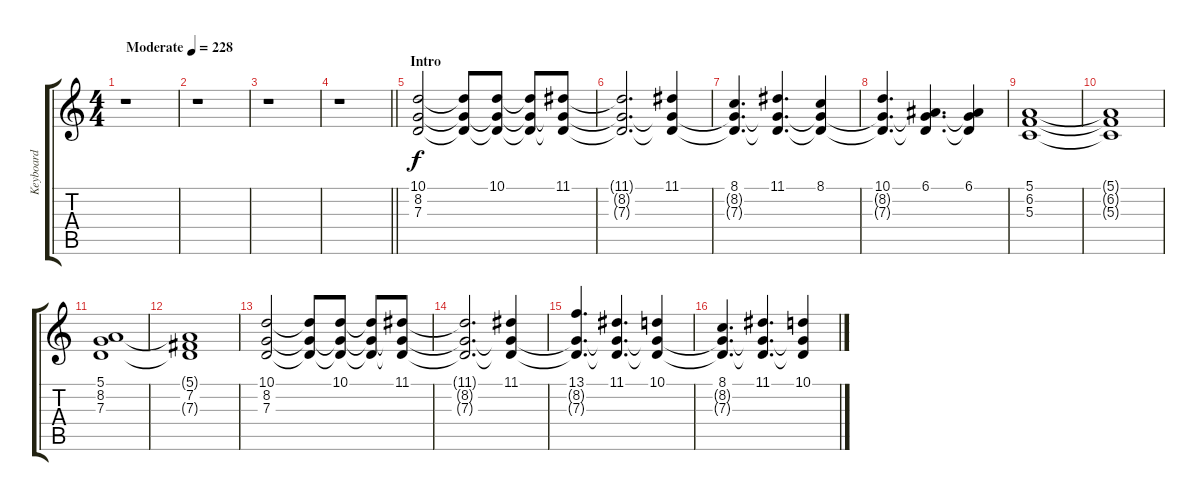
\track ("Keyboard" "Keyboard") {instrument stringensemble1}
\staff {score tabs}
\tuning (E4 B3 G3 D3 A2 E2) {hide}
\ts (4 4)
\tempo (228 "Moderate")
\clef g2
\ks c
r.1{dy f instrument stringensemble1} |
r.1 |
r.1 |
\barLineRight lightlight
r.1 |
\section ("" "Intro")
(10.1 8.2 7.3).2 (10.1{t} 8.2{t} 7.3{t}).8 (10.1 8.2{t} 7.3{t}).8 (10.1{t} 8.2{t} 7.3{t}).8 (11.1 8.2{t} 7.3{t}).8 |
(11.1{t} 8.2{t} 7.3{t}).2{d} (11.1 8.2{t} 7.3{t}).4 |
(8.1 8.2{t} 7.3{t}).4{d} (11.1 8.2{t} 7.3{t}).4{d} (8.1 8.2{t} 7.3{t}).4 |
(10.1 8.2{t} 7.3{t}).4{d} (6.1 8.2{t} 7.3{t}).4{d} (6.1 8.2{t} 7.3{t}).4 |
(5.1 6.2 5.3).1 |
(5.1{t} 6.2{t} 5.3{t}).1 |
(5.1 8.2 7.3).1 |
(5.1{t} 7.2 7.3{t}).1 |
(10.1 8.2 7.3).2 (10.1{t} 8.2{t} 7.3{t}).8 (10.1 8.2{t} 7.3{t}).8 (10.1{t} 8.2{t} 7.3{t}).8 (11.1 8.2{t} 7.3{t}).8 |
(11.1{t} 8.2{t} 7.3{t}).2{d} (11.1 8.2{t} 7.3{t}).4 |
(13.1 8.2{t} 7.3{t}).4{d} (11.1 8.2{t} 7.3{t}).4{d} (10.1 8.2{t} 7.3{t}).4 |
(8.1 8.2{t} 7.3{t}).4{d} (11.1 8.2{t} 7.3{t}).4{d} (10.1 8.2{t} 7.3{t}).4
